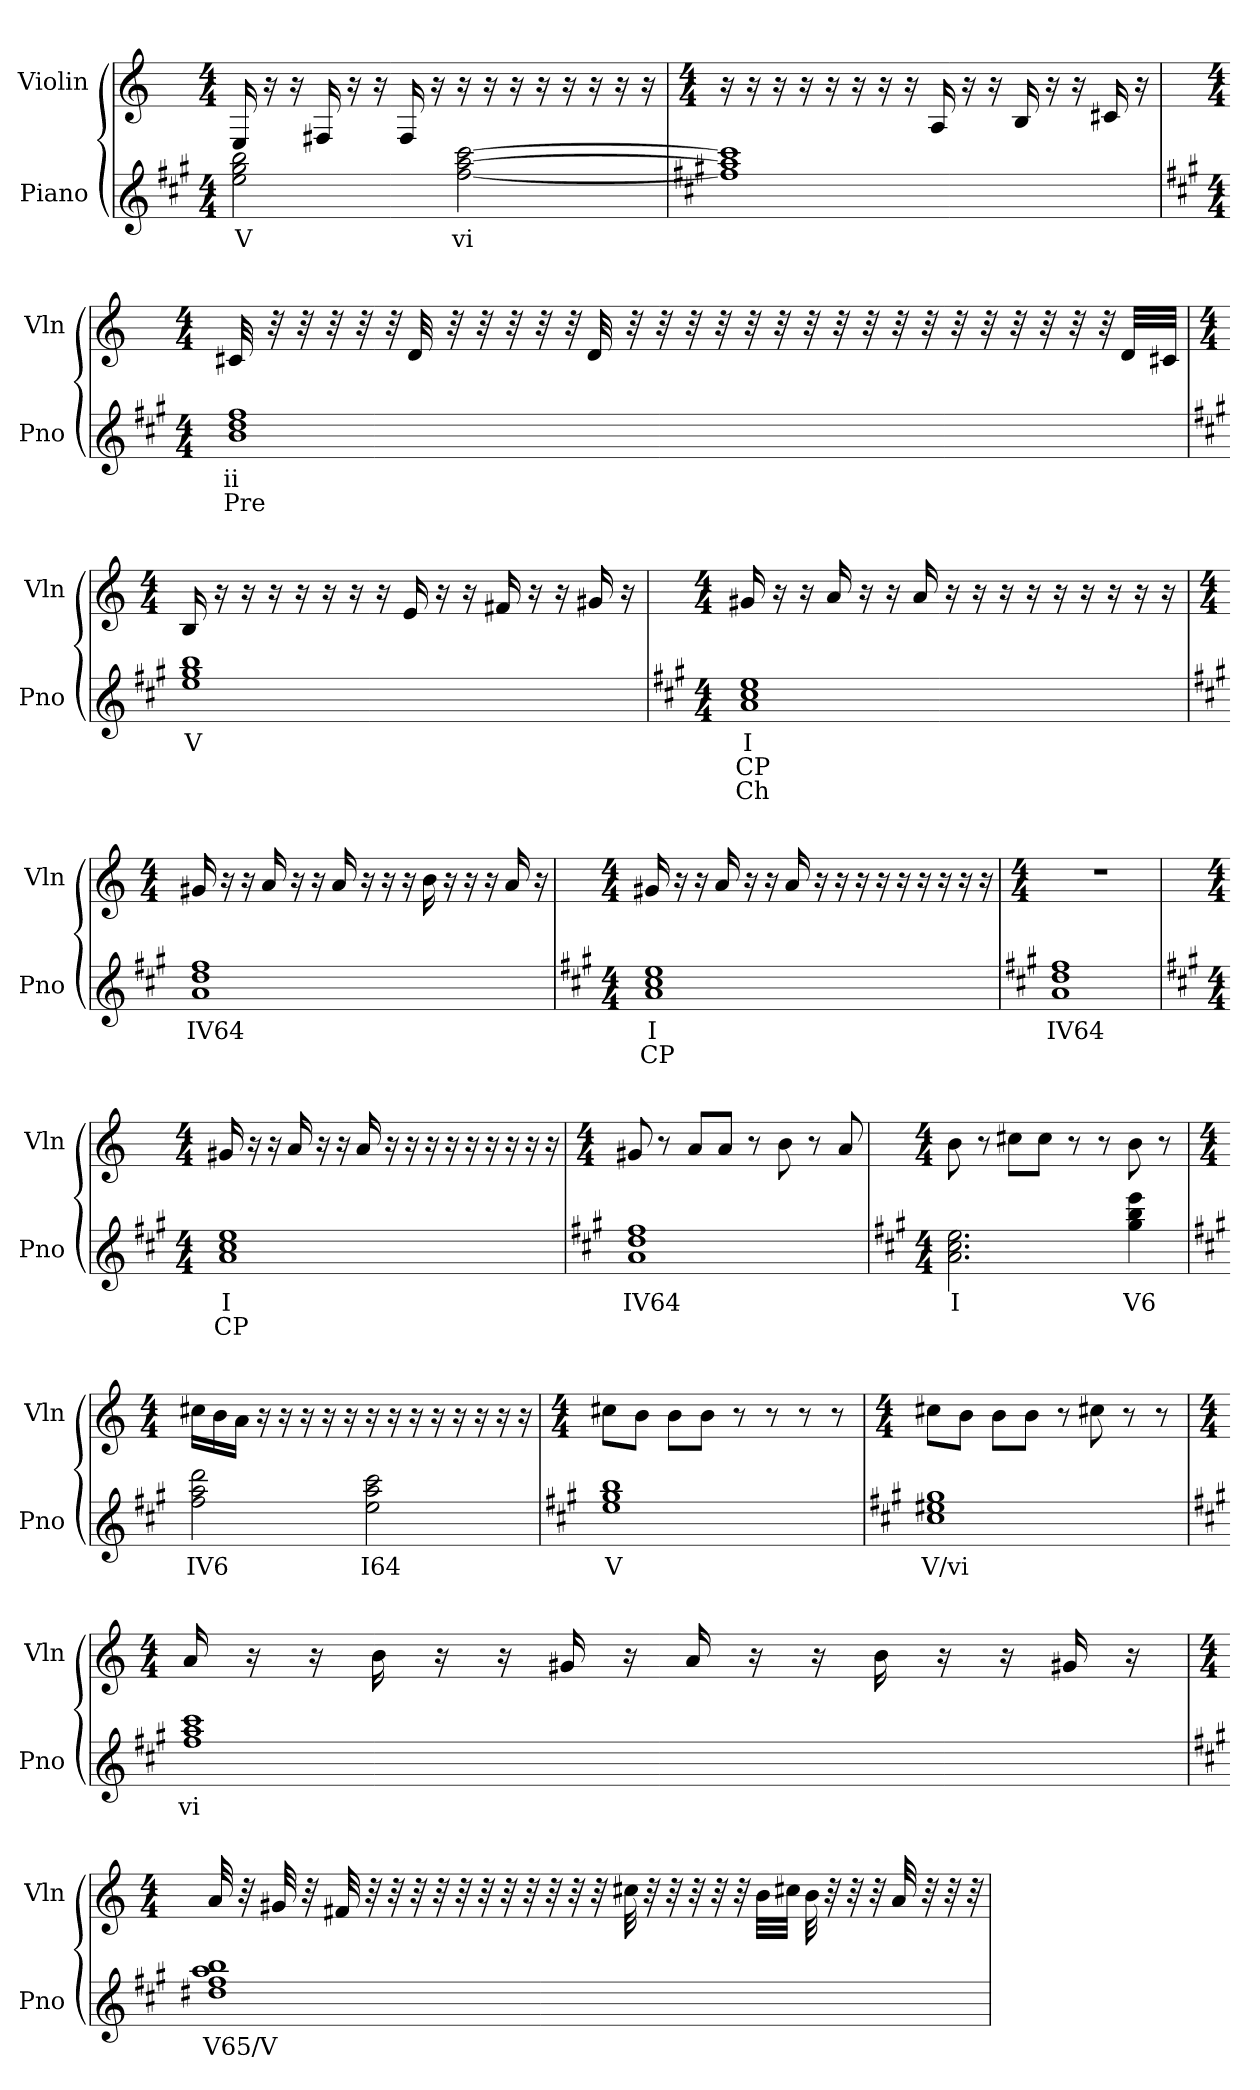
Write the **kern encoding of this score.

**kern	**text	**text	**text	**kern
*part2	*part2	*part2	*part2	*part1
*staff2	*staff2	*staff2	*staff2	*staff1
*I"Piano	*	*	*	*I"Violin
*I'Pno	*	*	*	*I'Vln
*k[f#c#g#]	*	*	*	*
*A:	*	*	*	*
*M4/4	*	*	*	*M4/4
=	=	=	=	=
2ee 2gg# 2bb	V	.	.	16E
.	.	.	.	16r
.	.	.	.	16r
.	.	.	.	16F#X
.	.	.	.	16r
.	.	.	.	16r
.	.	.	.	16F#
.	.	.	.	16r
[2ff# [2aa [2ccc#	vi	.	.	16r
.	.	.	.	16r
.	.	.	.	16r
.	.	.	.	16r
.	.	.	.	16r
.	.	.	.	16r
.	.	.	.	16r
.	.	.	.	16r
=	=	=	=	=
*k[f#c#g#]	*	*	*	*
*A:	*	*	*	*
*	*	*	*	*M4/4
1ff#] 1aa] 1ccc#]	.	.	.	16r
.	.	.	.	16r
.	.	.	.	16r
.	.	.	.	16r
.	.	.	.	16r
.	.	.	.	16r
.	.	.	.	16r
.	.	.	.	16r
.	.	.	.	16A
.	.	.	.	16r
.	.	.	.	16r
.	.	.	.	16B
.	.	.	.	16r
.	.	.	.	16r
.	.	.	.	16c#X
.	.	.	.	16r
=	=	=	=	=
*k[f#c#g#]	*	*	*	*
*A:	*	*	*	*
*M4/4	*	*	*	*M4/4
1b 1dd 1ff#	ii	Pre	.	32c#X
.	.	.	.	32r
.	.	.	.	32r
.	.	.	.	32r
.	.	.	.	32r
.	.	.	.	32r
.	.	.	.	32d
.	.	.	.	32r
.	.	.	.	32r
.	.	.	.	32r
.	.	.	.	32r
.	.	.	.	32r
.	.	.	.	32d
.	.	.	.	32r
.	.	.	.	32r
.	.	.	.	32r
.	.	.	.	32r
.	.	.	.	32r
.	.	.	.	32r
.	.	.	.	32r
.	.	.	.	32r
.	.	.	.	32r
.	.	.	.	32r
.	.	.	.	32r
.	.	.	.	32r
.	.	.	.	32r
.	.	.	.	32r
.	.	.	.	32r
.	.	.	.	32r
.	.	.	.	32r
.	.	.	.	32dLLL
.	.	.	.	32c#XJJJ
=	=	=	=	=
*k[f#c#g#]	*	*	*	*
*A:	*	*	*	*
*	*	*	*	*M4/4
1ee 1gg# 1bb	V	.	.	16B
.	.	.	.	16r
.	.	.	.	16r
.	.	.	.	16r
.	.	.	.	16r
.	.	.	.	16r
.	.	.	.	16r
.	.	.	.	16r
.	.	.	.	16e
.	.	.	.	16r
.	.	.	.	16r
.	.	.	.	16f#X
.	.	.	.	16r
.	.	.	.	16r
.	.	.	.	16g#X
.	.	.	.	16r
=	=	=	=	=
*k[f#c#g#]	*	*	*	*
*A:	*	*	*	*
*M4/4	*	*	*	*M4/4
1a 1cc# 1ee	I	CP	Ch	16g#X
.	.	.	.	16r
.	.	.	.	16r
.	.	.	.	16a
.	.	.	.	16r
.	.	.	.	16r
.	.	.	.	16a
.	.	.	.	16r
.	.	.	.	16r
.	.	.	.	16r
.	.	.	.	16r
.	.	.	.	16r
.	.	.	.	16r
.	.	.	.	16r
.	.	.	.	16r
.	.	.	.	16r
=	=	=	=	=
*k[f#c#g#]	*	*	*	*
*A:	*	*	*	*
*	*	*	*	*M4/4
1a 1dd 1ff#	IV64	.	.	16g#X
.	.	.	.	16r
.	.	.	.	16r
.	.	.	.	16a
.	.	.	.	16r
.	.	.	.	16r
.	.	.	.	16a
.	.	.	.	16r
.	.	.	.	16r
.	.	.	.	16r
.	.	.	.	16b
.	.	.	.	16r
.	.	.	.	16r
.	.	.	.	16r
.	.	.	.	16a
.	.	.	.	16r
=	=	=	=	=
*k[f#c#g#]	*	*	*	*
*A:	*	*	*	*
*M4/4	*	*	*	*M4/4
1a 1cc# 1ee	I	CP	.	16g#X
.	.	.	.	16r
.	.	.	.	16r
.	.	.	.	16a
.	.	.	.	16r
.	.	.	.	16r
.	.	.	.	16a
.	.	.	.	16r
.	.	.	.	16r
.	.	.	.	16r
.	.	.	.	16r
.	.	.	.	16r
.	.	.	.	16r
.	.	.	.	16r
.	.	.	.	16r
.	.	.	.	16r
=	=	=	=	=
*k[f#c#g#]	*	*	*	*
*A:	*	*	*	*
*	*	*	*	*M4/4
1a 1dd 1ff#	IV64	.	.	1r
=	=	=	=	=
*k[f#c#g#]	*	*	*	*
*A:	*	*	*	*
*M4/4	*	*	*	*M4/4
1a 1cc# 1ee	I	CP	.	16g#X
.	.	.	.	16r
.	.	.	.	16r
.	.	.	.	16a
.	.	.	.	16r
.	.	.	.	16r
.	.	.	.	16a
.	.	.	.	16r
.	.	.	.	16r
.	.	.	.	16r
.	.	.	.	16r
.	.	.	.	16r
.	.	.	.	16r
.	.	.	.	16r
.	.	.	.	16r
.	.	.	.	16r
=	=	=	=	=
*k[f#c#g#]	*	*	*	*
*A:	*	*	*	*
*	*	*	*	*M4/4
1a 1dd 1ff#	IV64	.	.	8g#X
.	.	.	.	8r
.	.	.	.	8aL
.	.	.	.	8aJ
.	.	.	.	8r
.	.	.	.	8b
.	.	.	.	8r
.	.	.	.	8a
=	=	=	=	=
*k[f#c#g#]	*	*	*	*
*A:	*	*	*	*
*M4/4	*	*	*	*M4/4
2.a 2.cc# 2.ee	I	.	.	8b
.	.	.	.	8r
.	.	.	.	8cc#XL
.	.	.	.	8cc#J
.	.	.	.	8r
.	.	.	.	8r
4gg# 4bb 4eee	V6	.	.	8b
.	.	.	.	8r
=	=	=	=	=
*k[f#c#g#]	*	*	*	*
*A:	*	*	*	*
*	*	*	*	*M4/4
2ff# 2aa 2ddd	IV6	.	.	16cc#XLL
.	.	.	.	16b
.	.	.	.	16aJJ
.	.	.	.	16r
.	.	.	.	16r
.	.	.	.	16r
.	.	.	.	16r
.	.	.	.	16r
2ee 2aa 2ccc#	I64	.	.	16r
.	.	.	.	16r
.	.	.	.	16r
.	.	.	.	16r
.	.	.	.	16r
.	.	.	.	16r
.	.	.	.	16r
.	.	.	.	16r
=	=	=	=	=
*k[f#c#g#]	*	*	*	*
*A:	*	*	*	*
*	*	*	*	*M4/4
1ee 1gg# 1bb	V	.	.	8cc#XL
.	.	.	.	8bJ
.	.	.	.	8bL
.	.	.	.	8bJ
.	.	.	.	8r
.	.	.	.	8r
.	.	.	.	8r
.	.	.	.	8r
=	=	=	=	=
*k[f#c#g#]	*	*	*	*
*A:	*	*	*	*
*	*	*	*	*M4/4
1cc# 1ee#X 1gg#	V/vi	.	.	8cc#XL
.	.	.	.	8bJ
.	.	.	.	8bL
.	.	.	.	8bJ
.	.	.	.	8r
.	.	.	.	8cc#X
.	.	.	.	8r
.	.	.	.	8r
=	=	=	=	=
*k[f#c#g#]	*	*	*	*
*A:	*	*	*	*
*	*	*	*	*M4/4
1ff# 1aa 1ccc#	vi	.	.	16a
.	.	.	.	16r
.	.	.	.	16r
.	.	.	.	16b
.	.	.	.	16r
.	.	.	.	16r
.	.	.	.	16g#X
.	.	.	.	16r
.	.	.	.	16a
.	.	.	.	16r
.	.	.	.	16r
.	.	.	.	16b
.	.	.	.	16r
.	.	.	.	16r
.	.	.	.	16g#X
.	.	.	.	16r
=	=	=	=	=
*k[f#c#g#]	*	*	*	*
*A:	*	*	*	*
*	*	*	*	*M4/4
1dd#X 1ff# 1aa 1bb	V65/V	.	.	32a
.	.	.	.	32r
.	.	.	.	32g#X
.	.	.	.	32r
.	.	.	.	32f#X
.	.	.	.	32r
.	.	.	.	32r
.	.	.	.	32r
.	.	.	.	32r
.	.	.	.	32r
.	.	.	.	32r
.	.	.	.	32r
.	.	.	.	32r
.	.	.	.	32r
.	.	.	.	32r
.	.	.	.	32r
.	.	.	.	32cc#X
.	.	.	.	32r
.	.	.	.	32r
.	.	.	.	32r
.	.	.	.	32r
.	.	.	.	32r
.	.	.	.	32bLLL
.	.	.	.	32cc#XJJJ
.	.	.	.	32b
.	.	.	.	32r
.	.	.	.	32r
.	.	.	.	32r
.	.	.	.	32a
.	.	.	.	32r
.	.	.	.	32r
.	.	.	.	32r
=	=	=	=	=
*-	*-	*-	*-	*-
